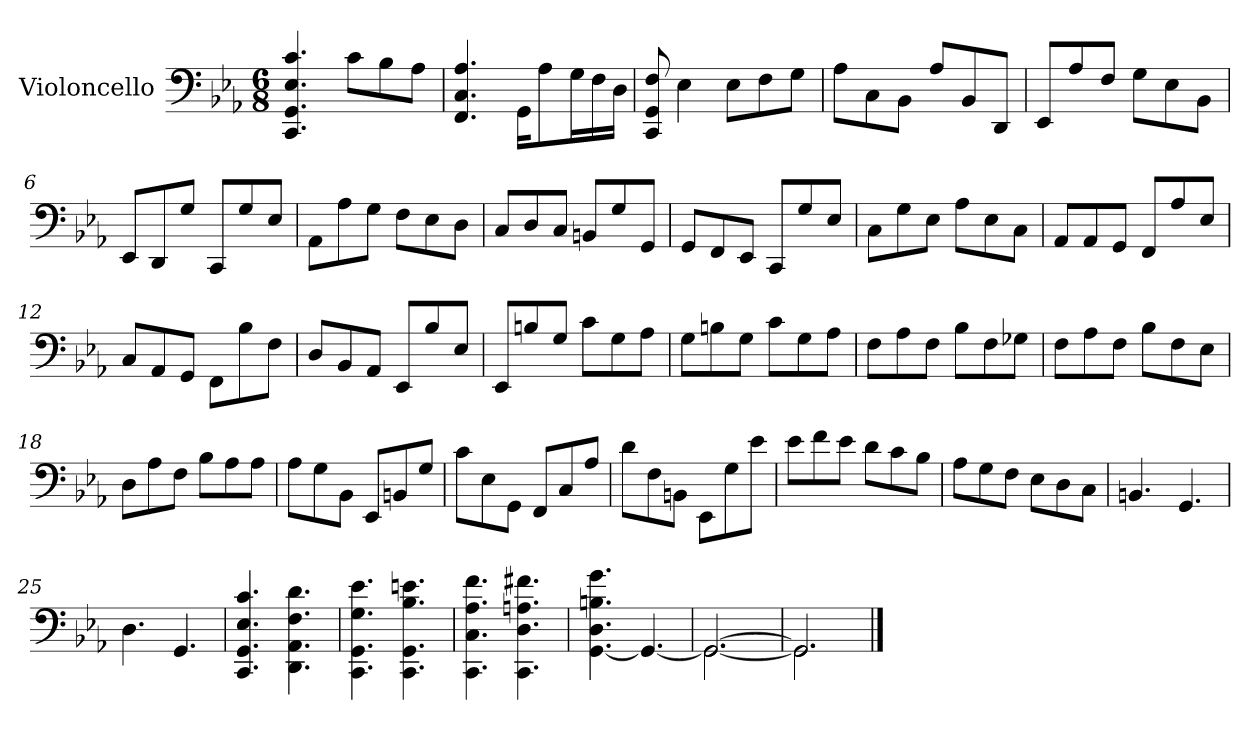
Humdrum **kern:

**kern
*part1
*staff1
*I"Violoncello
*I'Vc.
*clefF4
*k[b-e-a-]
*M6/8
*MM80
=1
4.CC/ 4.GG/ 4.E-/ 4.c/
8c\L
8B-\
8A-\J
=2
4.FF/ 4.C/ 4.A-/
16GG\KL
8A-\
16G\L
16F\
16D\JJ
=3
8CC/ 8GG/ 8F/
4E-\
8E-\L
8F\
8G\J
!!LO:LB:g=z
=4
8A-\L
8C\
8BB-\J
8A-/L
8BB-/
8DD/J
=5
8EE-/L
8A-/
8F/J
8G\L
8E-\
8BB-\J
=6
8EE-/L
8DD/
8G/J
8CC/L
8G/
8E-/J
=7
8AA-\L
8A-\
8G\J
8F\L
8E-\
8D\J
=8
8C/L
8D/
8C/J
8BBn/L
8G/
8GG/J
!!LO:LB:g=z
=9
8GG/L
8FF/
8EE-/J
8CC/L
8G/
8E-/J
=10
8C\L
8G\
8E-\J
8A-\L
8E-\
8C\J
=11
8AA-/L
8AA-/
8GG/J
8FF/L
8A-/
8E-/J
=12
8C/L
8AA-/
8GG/J
8FF\L
8B-\
8F\J
!!LO:LB:g=z
=13
8D/L
8BB-/
8AA-/J
8EE-/L
8B-/
8E-/J
=14
8EE-/L
8Bn/
8G/J
8c\L
8G\
8A-\J
=15
8G\L
8Bn\
8G\J
8c\L
8G\
8A-\J
=16
8F\L
8A-\
8F\J
8B-\L
8F\
8G-X\J
!!LO:LB:g=z
=17
8F\L
8A-\
8F\J
8B-\L
8F\
8E-\J
=18
8D\L
8A-\
8F\J
8B-\L
8A-\
8A-\J
=19
8A-\L
8G\
8BB-\J
8EE-/L
8BBn/
8G/J
=20
8c\L
8E-\
8GG\J
8FF/L
8C/
8A-/J
!!LO:LB:g=z
=21
8d\L
8F\
8BBn\J
8EE-\L
8G\
8e-\J
=22
8e-\L
8f\
8e-\J
8d\L
8c\
8B-\J
=23
8A-\L
8G\
8F\J
8E-\L
8D\
8C\J
=24
4.BBn/
4.GG/
=25
4.D\
4.GG/
!!LO:LB:g=z
=26
4.CC/ 4.GG/ 4.E-/ 4.c/
4.DD\ 4.AA-\ 4.F\ 4.d\
=27
4.CC\ 4.GG\ 4.G\ 4.e-\
4.CC\ 4.GG\ 4.B-\ 4.en\
=28
4.CC\ 4.C\ 4.A-\ 4.f\
4.CC\ 4.D\ 4.An\ 4.f#X\
=29
[4.GG\ 4.D\ 4.Bn\ 4.g\
4.GG/_
=30
*^
2.GG/_	[2.GG\
=31	=31
2.GG/]	2.GG\]
*v	*v
==
*-
